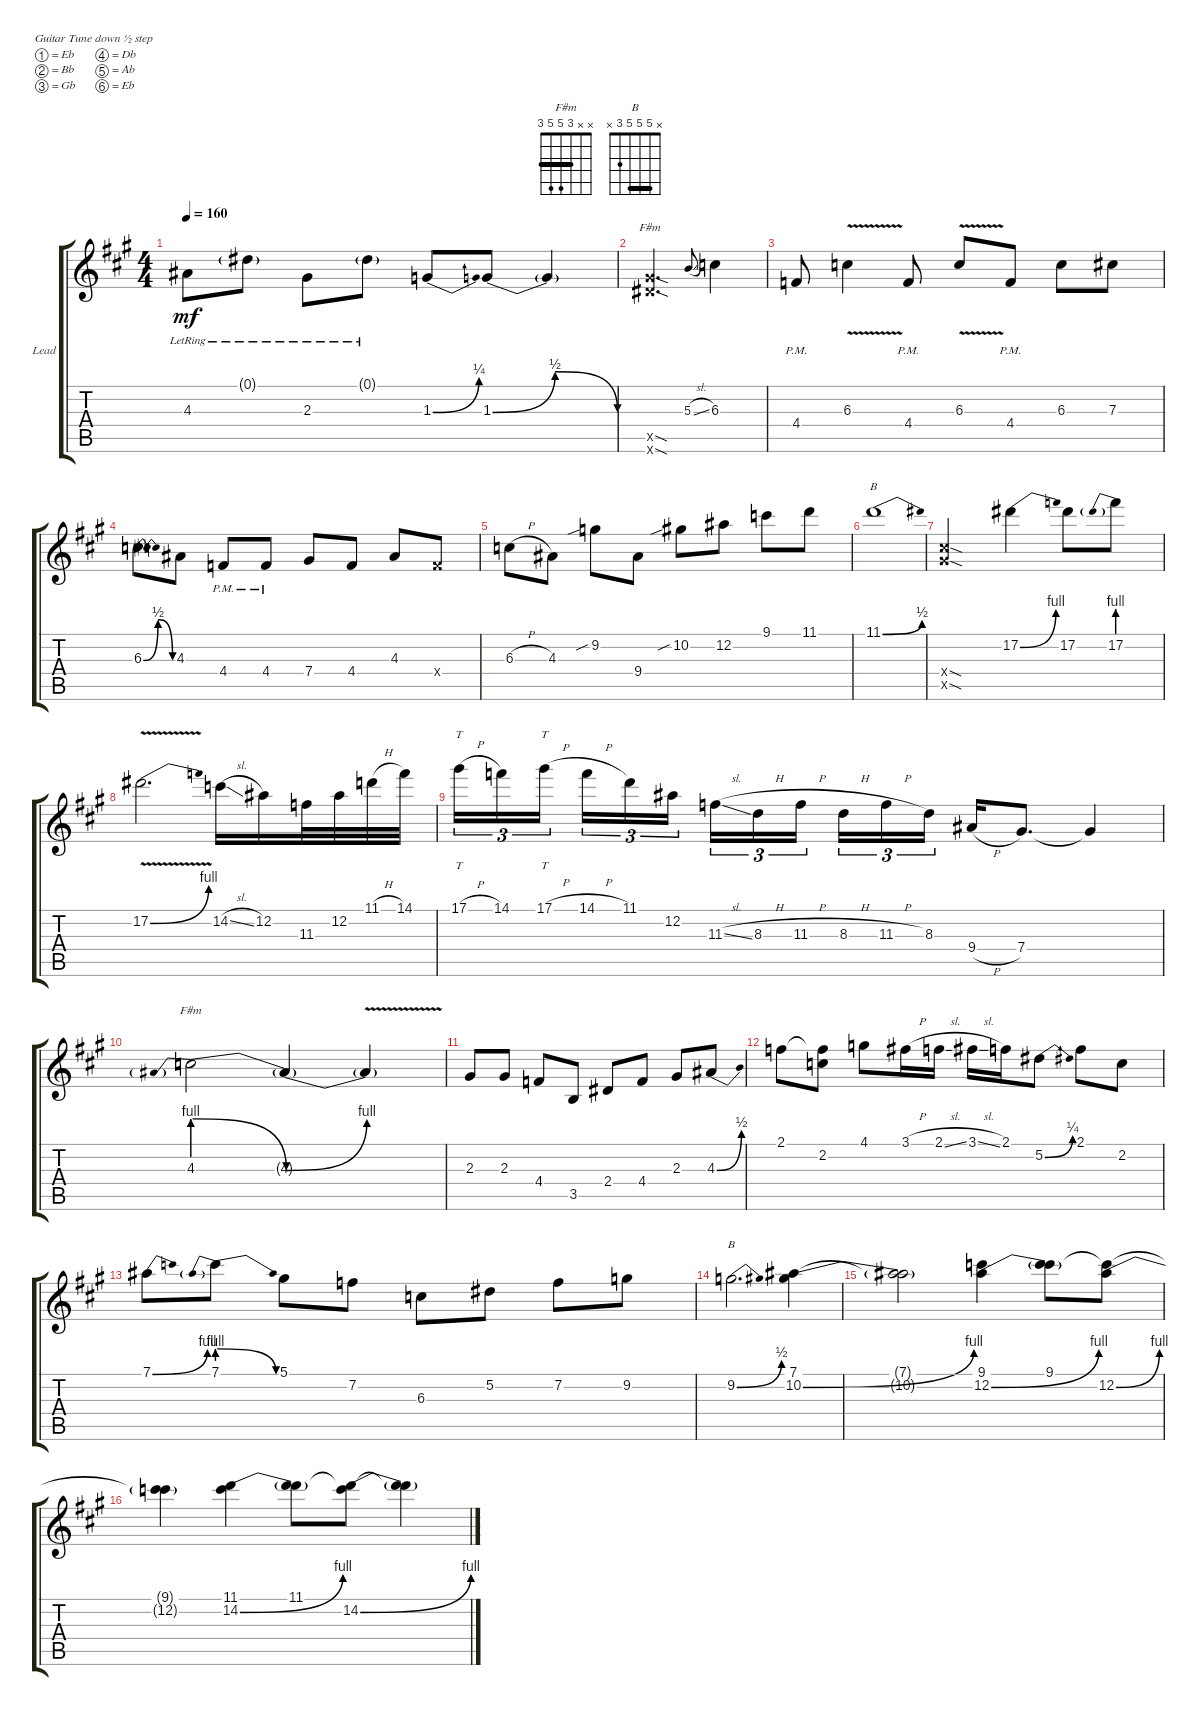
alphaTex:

\defaultSystemsLayout 4
\bracketExtendMode groupsimilarinstruments
\firstSystemTrackNameOrientation horizontal
\otherSystemsTrackNameOrientation horizontal
\track ("Lead" "Lead") {instrument overdrivenguitar}
\staff {score tabs}
\tuning (Eb4 Bb3 Gb3 Db3 Ab2 Eb2)
\chord ("F#m" x x 3 5 5 3) {barre 3}
\chord ("B" x 5 5 5 3 x) {barre (5 5)}
\ts (4 4)
\tempo 160
\clef g2
\ks a
4.3{lr}.8{dy mf} 0.1{g lr}.8 2.3{lr}.8 0.1{g lr}.8 1.3{be (bend 0 0 32.4 1)}.8 1.3{be (bendrelease 0 0 11.4 2 20.4 2 30 0)}.8 1.3{t}.4 |
(12.5{sod x} 12.6{sod x}).2{d ch "F#m"} 5.3{sl}.8{gr onbeat} 6.3.4 |
4.4{pm}.8 6.3{v}.4 4.4{pm}.8 6.3{v}.8 4.4{pm}.8 6.3.8 7.3.8 |
6.3{be (bendrelease 0 0 13.2 2 13.799999999999999 2 30 0)}.8 4.3.8 4.4{pm}.8 4.4{pm}.8 7.4.8 4.4.8 4.3.8 4.4{x}.8 |
6.3{h}.8 4.3.8 9.2{sib}.8 9.4.8 10.2{sib}.8 12.2.8 9.1.8 11.1.8 |
11.1{be (bend 0 0 15 2)}.1{ch "B"} |
(12.4{sod x} 12.5{sod x}).2 17.2{be (bend 0 0 15 4)}.4 17.2.8 17.2{be (prebend 0 4 60 4)}.8 |
17.2{be (bend 0 0 15 4) v}.2{d} 14.2{sl}.16 12.2.16 11.3.32 12.2.32 11.1{h}.32 14.1.32 |
17.1{h}.16{tt tu (3 2)} 14.1.16{tu (3 2)} 17.1{h}.16{tt tu (3 2)} 14.1{h}.16{tu (3 2)} 11.1.16{tu (3 2)} 12.2.16{tu (3 2)} 11.3{sl}.16{tu (3 2)} 8.3{h}.16{tu (3 2)} 11.3{h}.16{tu (3 2)} 8.3{h}.16{tu (3 2)} 11.3{h}.16{tu (3 2)} 8.3.16{tu (3 2)} 9.4{h}.16 7.4.8{d} 7.4{t}.4 |
4.3{be (prebendrelease 0 4 15 0)}.2{ch "F#m"} 4.3{be (bend 0 0 43.8 4) t}.4 4.3{be (hold 0 0 60 0) v t}.4 |
2.3.8 2.3.8 4.4.8 3.5.8 2.4.8 4.4.8 2.3.8 4.3{be (bend 0 0 18 2)}.8 |
2.1.8 (2.2 2.1{t}).8 4.1.8 3.1{h}.16 2.1{sl}.16 3.1{sl}.16 2.1.16 5.2{be (bend 0 0 16.2 1)}.8 2.1.8 2.2.8 |
7.1{be (bend 0 0 15 4)}.8 7.1{be (prebendrelease 0 4 15 0)}.8 5.1.8 7.2.8 6.3.8 5.2.8 7.2.8 9.2.8 |
9.2{be (bend 0 0 28.799999999999997 2)}.2{d ch "B"} (7.1 10.2{be (bend 0 0 15 4)}).4 |
(10.2{t} 7.1{t}).2 (9.1 12.2{be (bend 0 0 15 4)}).4 (9.1 12.2{t}).8 (12.2{be (bend 0 0 15 4)} 9.1{t}).8 |
(12.2{t} 9.1{t}).4 (11.1 14.2{be (bend 0 0 15 4)}).4 (11.1 14.2{t}).8 (14.2{be (bend 0 0 15 4)} 11.1{t}).8 (11.1{t} 14.2{t}).4
